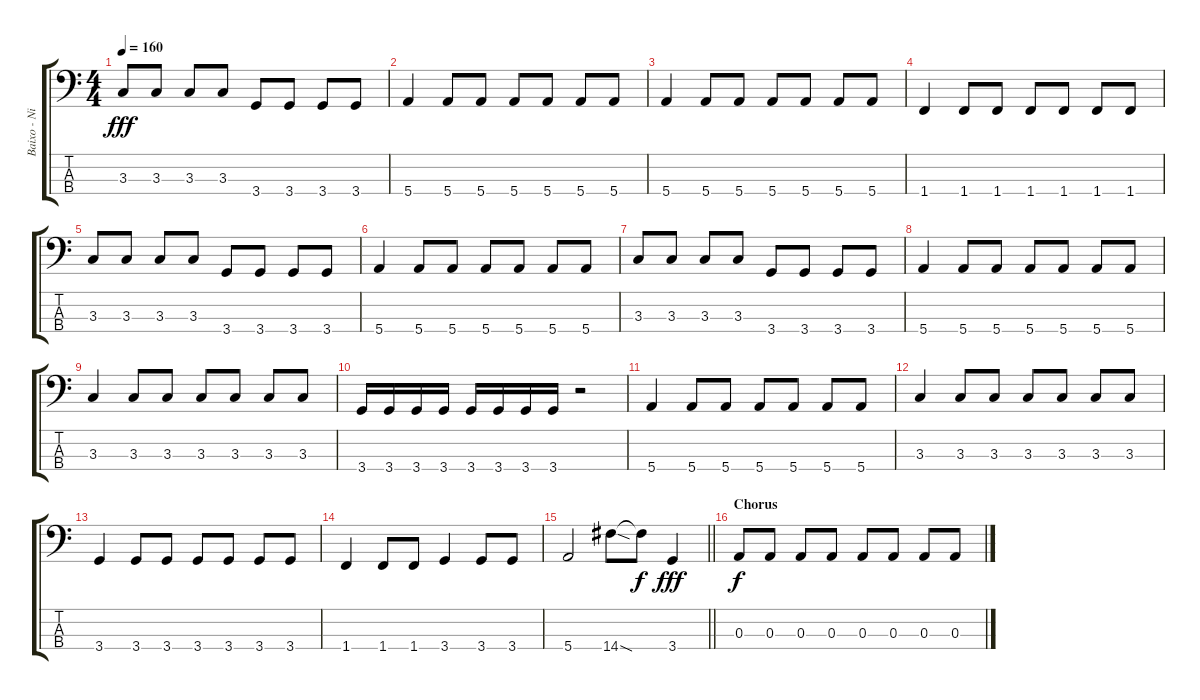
\track ("Baixo - Nikola" "Baixo - Ni") {instrument electricbasspick}
\staff {score tabs}
\tuning (G2 D2 A1 E1) {hide}
\ts (4 4)
\tempo 160
\clef f4
\ks c
3.3.8{dy fff} 3.3.8 3.3.8 3.3.8 3.4.8 3.4.8 3.4.8 3.4.8 |
5.4.4 5.4.8 5.4.8 5.4.8 5.4.8 5.4.8 5.4.8 |
5.4.4 5.4.8 5.4.8 5.4.8 5.4.8 5.4.8 5.4.8 |
1.4.4 1.4.8 1.4.8 1.4.8 1.4.8 1.4.8 1.4.8 |
3.3.8 3.3.8 3.3.8 3.3.8 3.4.8 3.4.8 3.4.8 3.4.8 |
5.4.4 5.4.8 5.4.8 5.4.8 5.4.8 5.4.8 5.4.8 |
3.3.8 3.3.8 3.3.8 3.3.8 3.4.8 3.4.8 3.4.8 3.4.8 |
5.4.4 5.4.8 5.4.8 5.4.8 5.4.8 5.4.8 5.4.8 |
3.3.4 3.3.8 3.3.8 3.3.8 3.3.8 3.3.8 3.3.8 |
3.4.16 3.4.16 3.4.16 3.4.16 3.4.16 3.4.16 3.4.16 3.4.16 r.2 |
5.4.4 5.4.8 5.4.8 5.4.8 5.4.8 5.4.8 5.4.8 |
3.3.4 3.3.8 3.3.8 3.3.8 3.3.8 3.3.8 3.3.8 |
3.4.4 3.4.8 3.4.8 3.4.8 3.4.8 3.4.8 3.4.8 |
1.4.4 1.4.8 1.4.8 3.4.4 3.4.8 3.4.8 |
\barLineRight lightlight
5.4.2 14.4{sod}.8 14.4{t}.8{dy f} 3.4.4{dy fff} |
\section ("" "Chorus")
0.3.8{dy f} 0.3.8 0.3.8 0.3.8 0.3.8 0.3.8 0.3.8 0.3.8
